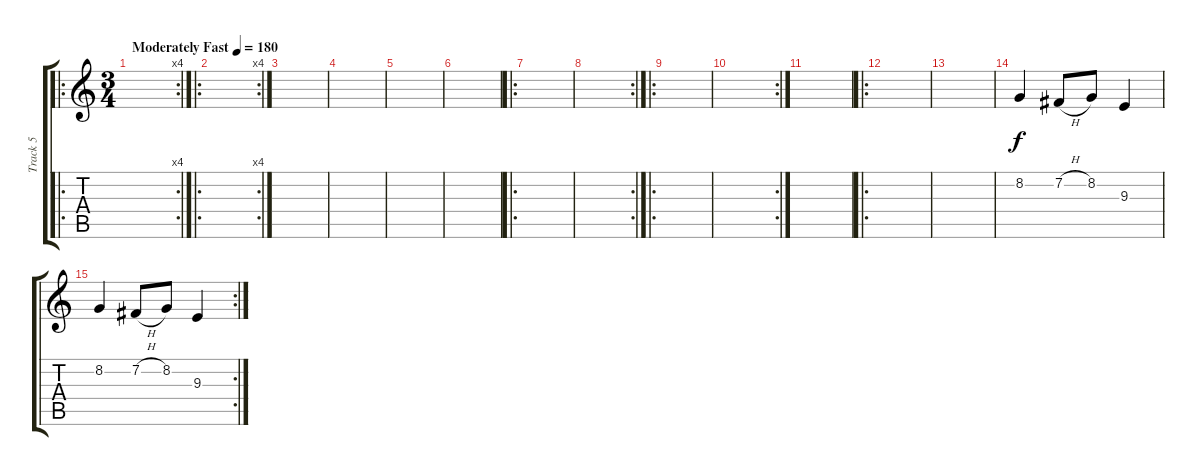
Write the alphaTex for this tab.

\track ("Track 5" "Track 5") {instrument vibraphone}
\staff {score tabs}
\tuning (E4 B3 G3 D3 A2 E2) {hide}
\ro
\rc 4
\ts (3 4)
\tempo (180 "Moderately Fast")
\clef g2
\ks c
|
\ro
\rc 4
|
|
|
|
|
\ro
|
\rc 2
|
\ro
|
\rc 2
|
|
\ro
|
|
8.2.4 7.2{h}.8 8.2.8 9.3.4 |
\rc 2
8.2.4 7.2{h}.8 8.2.8 9.3.4
